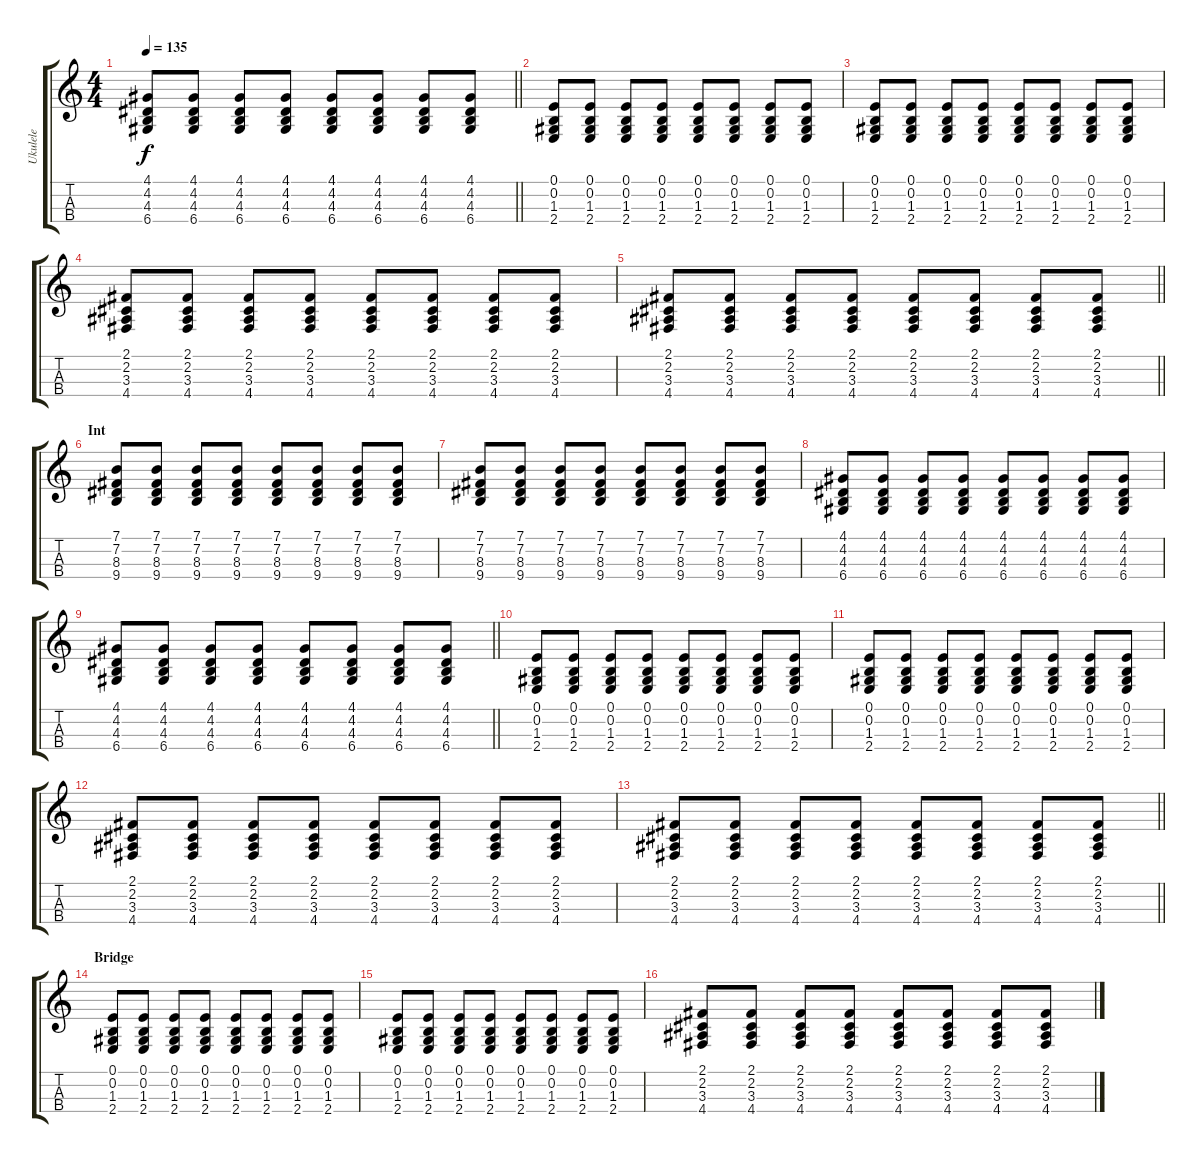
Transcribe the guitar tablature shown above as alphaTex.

\track ("Ukulele" "Ukulele") {instrument acousticguitarnylon}
\staff {score tabs}
\tuning (E3 B2 G2 D2) {hide}
\ts (4 4)
\tempo 135
\clef g2
\barLineRight lightlight
\ks c
(4.1 4.2 4.3 6.4).8{dy f} (4.1 4.2 4.3 6.4).8 (4.1 4.2 4.3 6.4).8 (4.1 4.2 4.3 6.4).8 (4.1 4.2 4.3 6.4).8 (4.1 4.2 4.3 6.4).8 (4.1 4.2 4.3 6.4).8 (4.1 4.2 4.3 6.4).8 |
(0.1 0.2 1.3 2.4).8 (0.1 0.2 1.3 2.4).8 (0.1 0.2 1.3 2.4).8 (0.1 0.2 1.3 2.4).8 (0.1 0.2 1.3 2.4).8 (0.1 0.2 1.3 2.4).8 (0.1 0.2 1.3 2.4).8 (0.1 0.2 1.3 2.4).8 |
(0.1 0.2 1.3 2.4).8 (0.1 0.2 1.3 2.4).8 (0.1 0.2 1.3 2.4).8 (0.1 0.2 1.3 2.4).8 (0.1 0.2 1.3 2.4).8 (0.1 0.2 1.3 2.4).8 (0.1 0.2 1.3 2.4).8 (0.1 0.2 1.3 2.4).8 |
(2.1 2.2 3.3 4.4).8 (2.1 2.2 3.3 4.4).8 (2.1 2.2 3.3 4.4).8 (2.1 2.2 3.3 4.4).8 (2.1 2.2 3.3 4.4).8 (2.1 2.2 3.3 4.4).8 (2.1 2.2 3.3 4.4).8 (2.1 2.2 3.3 4.4).8 |
\barLineRight lightlight
(2.1 2.2 3.3 4.4).8 (2.1 2.2 3.3 4.4).8 (2.1 2.2 3.3 4.4).8 (2.1 2.2 3.3 4.4).8 (2.1 2.2 3.3 4.4).8 (2.1 2.2 3.3 4.4).8 (2.1 2.2 3.3 4.4).8 (2.1 2.2 3.3 4.4).8 |
\section ("" "Int")
(7.1 7.2 8.3 9.4).8 (7.1 7.2 8.3 9.4).8 (7.1 7.2 8.3 9.4).8 (7.1 7.2 8.3 9.4).8 (7.1 7.2 8.3 9.4).8 (7.1 7.2 8.3 9.4).8 (7.1 7.2 8.3 9.4).8 (7.1 7.2 8.3 9.4).8 |
(7.1 7.2 8.3 9.4).8 (7.1 7.2 8.3 9.4).8 (7.1 7.2 8.3 9.4).8 (7.1 7.2 8.3 9.4).8 (7.1 7.2 8.3 9.4).8 (7.1 7.2 8.3 9.4).8 (7.1 7.2 8.3 9.4).8 (7.1 7.2 8.3 9.4).8 |
(4.1 4.2 4.3 6.4).8 (4.1 4.2 4.3 6.4).8 (4.1 4.2 4.3 6.4).8 (4.1 4.2 4.3 6.4).8 (4.1 4.2 4.3 6.4).8 (4.1 4.2 4.3 6.4).8 (4.1 4.2 4.3 6.4).8 (4.1 4.2 4.3 6.4).8 |
\barLineRight lightlight
(4.1 4.2 4.3 6.4).8 (4.1 4.2 4.3 6.4).8 (4.1 4.2 4.3 6.4).8 (4.1 4.2 4.3 6.4).8 (4.1 4.2 4.3 6.4).8 (4.1 4.2 4.3 6.4).8 (4.1 4.2 4.3 6.4).8 (4.1 4.2 4.3 6.4).8 |
(0.1 0.2 1.3 2.4).8 (0.1 0.2 1.3 2.4).8 (0.1 0.2 1.3 2.4).8 (0.1 0.2 1.3 2.4).8 (0.1 0.2 1.3 2.4).8 (0.1 0.2 1.3 2.4).8 (0.1 0.2 1.3 2.4).8 (0.1 0.2 1.3 2.4).8 |
(0.1 0.2 1.3 2.4).8 (0.1 0.2 1.3 2.4).8 (0.1 0.2 1.3 2.4).8 (0.1 0.2 1.3 2.4).8 (0.1 0.2 1.3 2.4).8 (0.1 0.2 1.3 2.4).8 (0.1 0.2 1.3 2.4).8 (0.1 0.2 1.3 2.4).8 |
(2.1 2.2 3.3 4.4).8 (2.1 2.2 3.3 4.4).8 (2.1 2.2 3.3 4.4).8 (2.1 2.2 3.3 4.4).8 (2.1 2.2 3.3 4.4).8 (2.1 2.2 3.3 4.4).8 (2.1 2.2 3.3 4.4).8 (2.1 2.2 3.3 4.4).8 |
\barLineRight lightlight
(2.1 2.2 3.3 4.4).8 (2.1 2.2 3.3 4.4).8 (2.1 2.2 3.3 4.4).8 (2.1 2.2 3.3 4.4).8 (2.1 2.2 3.3 4.4).8 (2.1 2.2 3.3 4.4).8 (2.1 2.2 3.3 4.4).8 (2.1 2.2 3.3 4.4).8 |
\section ("" "Bridge")
(0.1 0.2 1.3 2.4).8 (0.1 0.2 1.3 2.4).8 (0.1 0.2 1.3 2.4).8 (0.1 0.2 1.3 2.4).8 (0.1 0.2 1.3 2.4).8 (0.1 0.2 1.3 2.4).8 (0.1 0.2 1.3 2.4).8 (0.1 0.2 1.3 2.4).8 |
(0.1 0.2 1.3 2.4).8 (0.1 0.2 1.3 2.4).8 (0.1 0.2 1.3 2.4).8 (0.1 0.2 1.3 2.4).8 (0.1 0.2 1.3 2.4).8 (0.1 0.2 1.3 2.4).8 (0.1 0.2 1.3 2.4).8 (0.1 0.2 1.3 2.4).8 |
(2.1 2.2 3.3 4.4).8 (2.1 2.2 3.3 4.4).8 (2.1 2.2 3.3 4.4).8 (2.1 2.2 3.3 4.4).8 (2.1 2.2 3.3 4.4).8 (2.1 2.2 3.3 4.4).8 (2.1 2.2 3.3 4.4).8 (2.1 2.2 3.3 4.4).8
